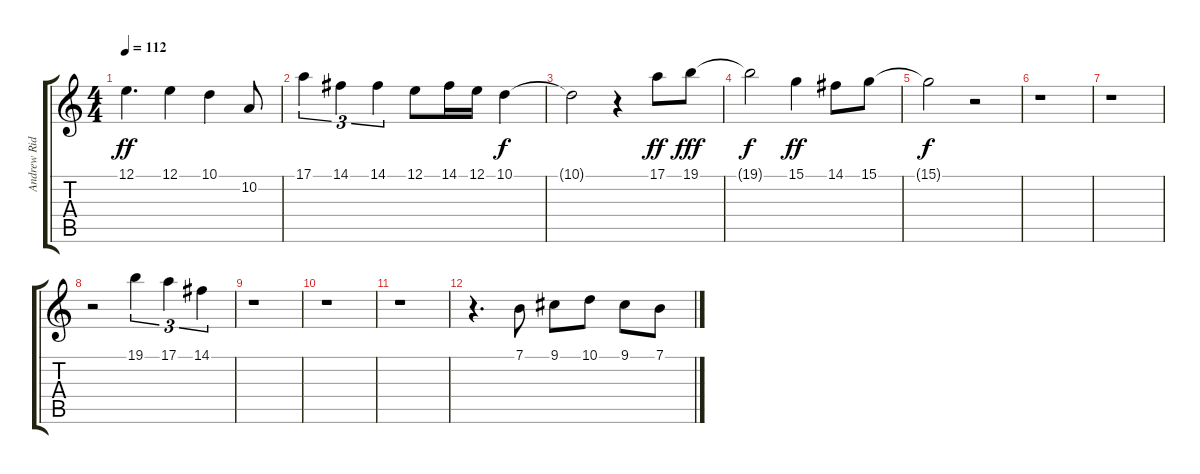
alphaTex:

\track ("Andrew Ridgeley " "Andrew Rid") {instrument synthvoice}
\staff {score tabs}
\tuning (E4 B3 G3 D3 A2 E2) {hide}
\ts (4 4)
\tempo 112
\clef g2
\ks c
12.1.4{d dy ff} 12.1.4 10.1.4 10.2.8 |
17.1.4{tu (3 2)} 14.1.4{tu (3 2)} 14.1.4{tu (3 2)} 12.1.8 14.1.16 12.1.16 10.1.4{dy f} |
10.1{t}.2 r.4 17.1.8{dy ff} 19.1.8{dy fff} |
19.1{t}.2{dy f} 15.1.4{dy ff} 14.1.8 15.1.8 |
15.1{t}.2{dy f} r.2 |
r.1 |
r.1 |
r.2 19.1.4{tu (3 2)} 17.1.4{tu (3 2)} 14.1.4{tu (3 2)} |
r.1 |
r.1 |
r.1 |
r.4{d} 7.1.8 9.1.8 10.1.8 9.1.8 7.1.8
